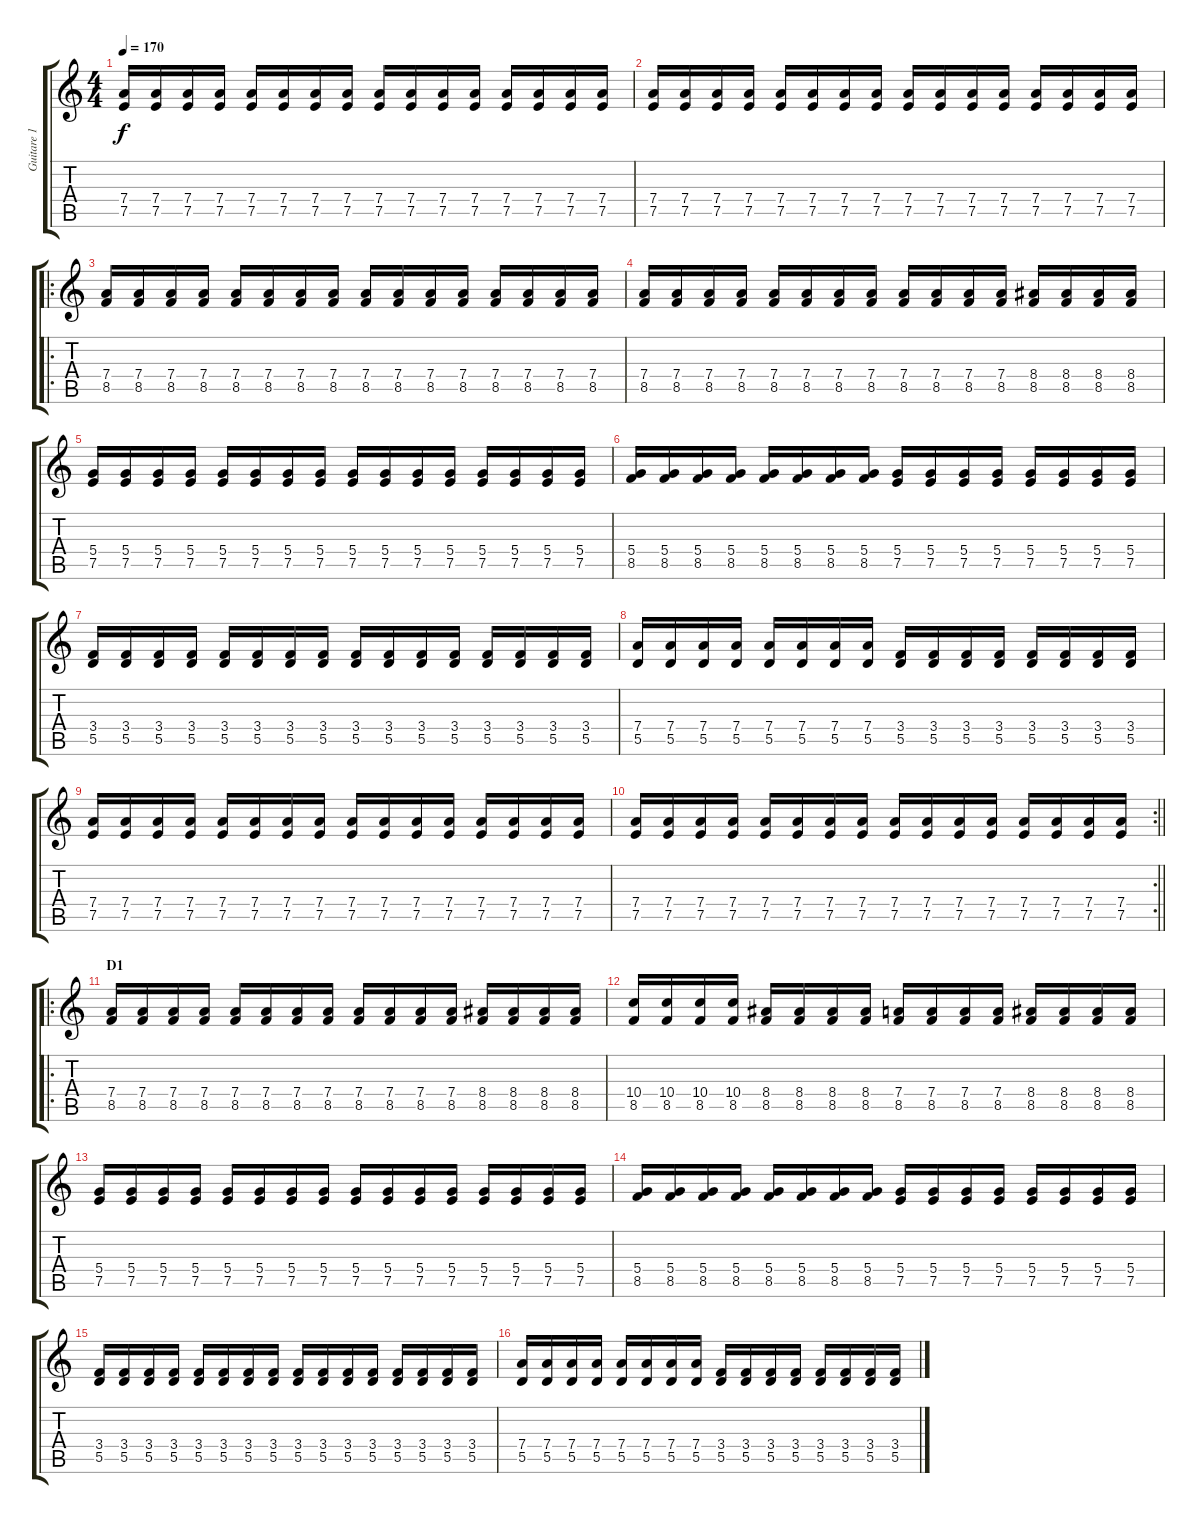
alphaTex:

\track ("Guitare 1" "Guitare 1") {instrument distortionguitar}
\staff {score tabs}
\tuning (E4 B3 G3 D3 A2 E2) {hide}
\ts (4 4)
\tempo 170
\clef g2
\ks c
(7.4 7.5).16{dy f} (7.4 7.5).16 (7.4 7.5).16 (7.4 7.5).16 (7.4 7.5).16 (7.4 7.5).16 (7.4 7.5).16 (7.4 7.5).16 (7.4 7.5).16 (7.4 7.5).16 (7.4 7.5).16 (7.4 7.5).16 (7.4 7.5).16 (7.4 7.5).16 (7.4 7.5).16 (7.4 7.5).16 |
(7.4 7.5).16 (7.4 7.5).16 (7.4 7.5).16 (7.4 7.5).16 (7.4 7.5).16 (7.4 7.5).16 (7.4 7.5).16 (7.4 7.5).16 (7.4 7.5).16 (7.4 7.5).16 (7.4 7.5).16 (7.4 7.5).16 (7.4 7.5).16 (7.4 7.5).16 (7.4 7.5).16 (7.4 7.5).16 |
\ro
(7.4 8.5).16{volume 16} (7.4 8.5).16 (7.4 8.5).16 (7.4 8.5).16 (7.4 8.5).16 (7.4 8.5).16 (7.4 8.5).16 (7.4 8.5).16 (7.4 8.5).16 (7.4 8.5).16 (7.4 8.5).16 (7.4 8.5).16 (7.4 8.5).16 (7.4 8.5).16 (7.4 8.5).16 (7.4 8.5).16 |
(7.4 8.5).16 (7.4 8.5).16 (7.4 8.5).16 (7.4 8.5).16 (7.4 8.5).16 (7.4 8.5).16 (7.4 8.5).16 (7.4 8.5).16 (7.4 8.5).16 (7.4 8.5).16 (7.4 8.5).16 (7.4 8.5).16 (8.4 8.5).16 (8.4 8.5).16 (8.4 8.5).16 (8.4 8.5).16 |
(5.4 7.5).16 (5.4 7.5).16 (5.4 7.5).16 (5.4 7.5).16 (5.4 7.5).16 (5.4 7.5).16 (5.4 7.5).16 (5.4 7.5).16 (5.4 7.5).16 (5.4 7.5).16 (5.4 7.5).16 (5.4 7.5).16 (5.4 7.5).16 (5.4 7.5).16 (5.4 7.5).16 (5.4 7.5).16 |
(5.4 8.5).16 (5.4 8.5).16 (5.4 8.5).16 (5.4 8.5).16 (5.4 8.5).16 (5.4 8.5).16 (5.4 8.5).16 (5.4 8.5).16 (5.4 7.5).16 (5.4 7.5).16 (5.4 7.5).16 (5.4 7.5).16 (5.4 7.5).16 (5.4 7.5).16 (5.4 7.5).16 (5.4 7.5).16 |
(3.4 5.5).16 (3.4 5.5).16 (3.4 5.5).16 (3.4 5.5).16 (3.4 5.5).16 (3.4 5.5).16 (3.4 5.5).16 (3.4 5.5).16 (3.4 5.5).16 (3.4 5.5).16 (3.4 5.5).16 (3.4 5.5).16 (3.4 5.5).16 (3.4 5.5).16 (3.4 5.5).16 (3.4 5.5).16 |
(7.4 5.5).16 (7.4 5.5).16 (7.4 5.5).16 (7.4 5.5).16 (7.4 5.5).16 (7.4 5.5).16 (7.4 5.5).16 (7.4 5.5).16 (3.4 5.5).16 (3.4 5.5).16 (3.4 5.5).16 (3.4 5.5).16 (3.4 5.5).16 (3.4 5.5).16 (3.4 5.5).16 (3.4 5.5).16 |
(7.4 7.5).16 (7.4 7.5).16 (7.4 7.5).16 (7.4 7.5).16 (7.4 7.5).16 (7.4 7.5).16 (7.4 7.5).16 (7.4 7.5).16 (7.4 7.5).16 (7.4 7.5).16 (7.4 7.5).16 (7.4 7.5).16 (7.4 7.5).16 (7.4 7.5).16 (7.4 7.5).16 (7.4 7.5).16 |
\rc 2
\barLineRight lightlight
(7.4 7.5).16 (7.4 7.5).16 (7.4 7.5).16 (7.4 7.5).16 (7.4 7.5).16 (7.4 7.5).16 (7.4 7.5).16 (7.4 7.5).16 (7.4 7.5).16 (7.4 7.5).16 (7.4 7.5).16 (7.4 7.5).16 (7.4 7.5).16 (7.4 7.5).16 (7.4 7.5).16 (7.4 7.5).16 |
\ro
\section ("" "D1")
(7.4 8.5).16 (7.4 8.5).16 (7.4 8.5).16 (7.4 8.5).16 (7.4 8.5).16 (7.4 8.5).16 (7.4 8.5).16 (7.4 8.5).16 (7.4 8.5).16 (7.4 8.5).16 (7.4 8.5).16 (7.4 8.5).16 (8.4 8.5).16 (8.4 8.5).16 (8.4 8.5).16 (8.4 8.5).16 |
(10.4 8.5).16 (10.4 8.5).16 (10.4 8.5).16 (10.4 8.5).16 (8.4 8.5).16 (8.4 8.5).16 (8.4 8.5).16 (8.4 8.5).16 (7.4 8.5).16 (7.4 8.5).16 (7.4 8.5).16 (7.4 8.5).16 (8.4 8.5).16 (8.4 8.5).16 (8.4 8.5).16 (8.4 8.5).16 |
(5.4 7.5).16 (5.4 7.5).16 (5.4 7.5).16 (5.4 7.5).16 (5.4 7.5).16 (5.4 7.5).16 (5.4 7.5).16 (5.4 7.5).16 (5.4 7.5).16 (5.4 7.5).16 (5.4 7.5).16 (5.4 7.5).16 (5.4 7.5).16 (5.4 7.5).16 (5.4 7.5).16 (5.4 7.5).16 |
(5.4 8.5).16 (5.4 8.5).16 (5.4 8.5).16 (5.4 8.5).16 (5.4 8.5).16 (5.4 8.5).16 (5.4 8.5).16 (5.4 8.5).16 (5.4 7.5).16 (5.4 7.5).16 (5.4 7.5).16 (5.4 7.5).16 (5.4 7.5).16 (5.4 7.5).16 (5.4 7.5).16 (5.4 7.5).16 |
(3.4 5.5).16 (3.4 5.5).16 (3.4 5.5).16 (3.4 5.5).16 (3.4 5.5).16 (3.4 5.5).16 (3.4 5.5).16 (3.4 5.5).16 (3.4 5.5).16 (3.4 5.5).16 (3.4 5.5).16 (3.4 5.5).16 (3.4 5.5).16 (3.4 5.5).16 (3.4 5.5).16 (3.4 5.5).16 |
(7.4 5.5).16 (7.4 5.5).16 (7.4 5.5).16 (7.4 5.5).16 (7.4 5.5).16 (7.4 5.5).16 (7.4 5.5).16 (7.4 5.5).16 (3.4 5.5).16 (3.4 5.5).16 (3.4 5.5).16 (3.4 5.5).16 (3.4 5.5).16 (3.4 5.5).16 (3.4 5.5).16 (3.4 5.5).16
